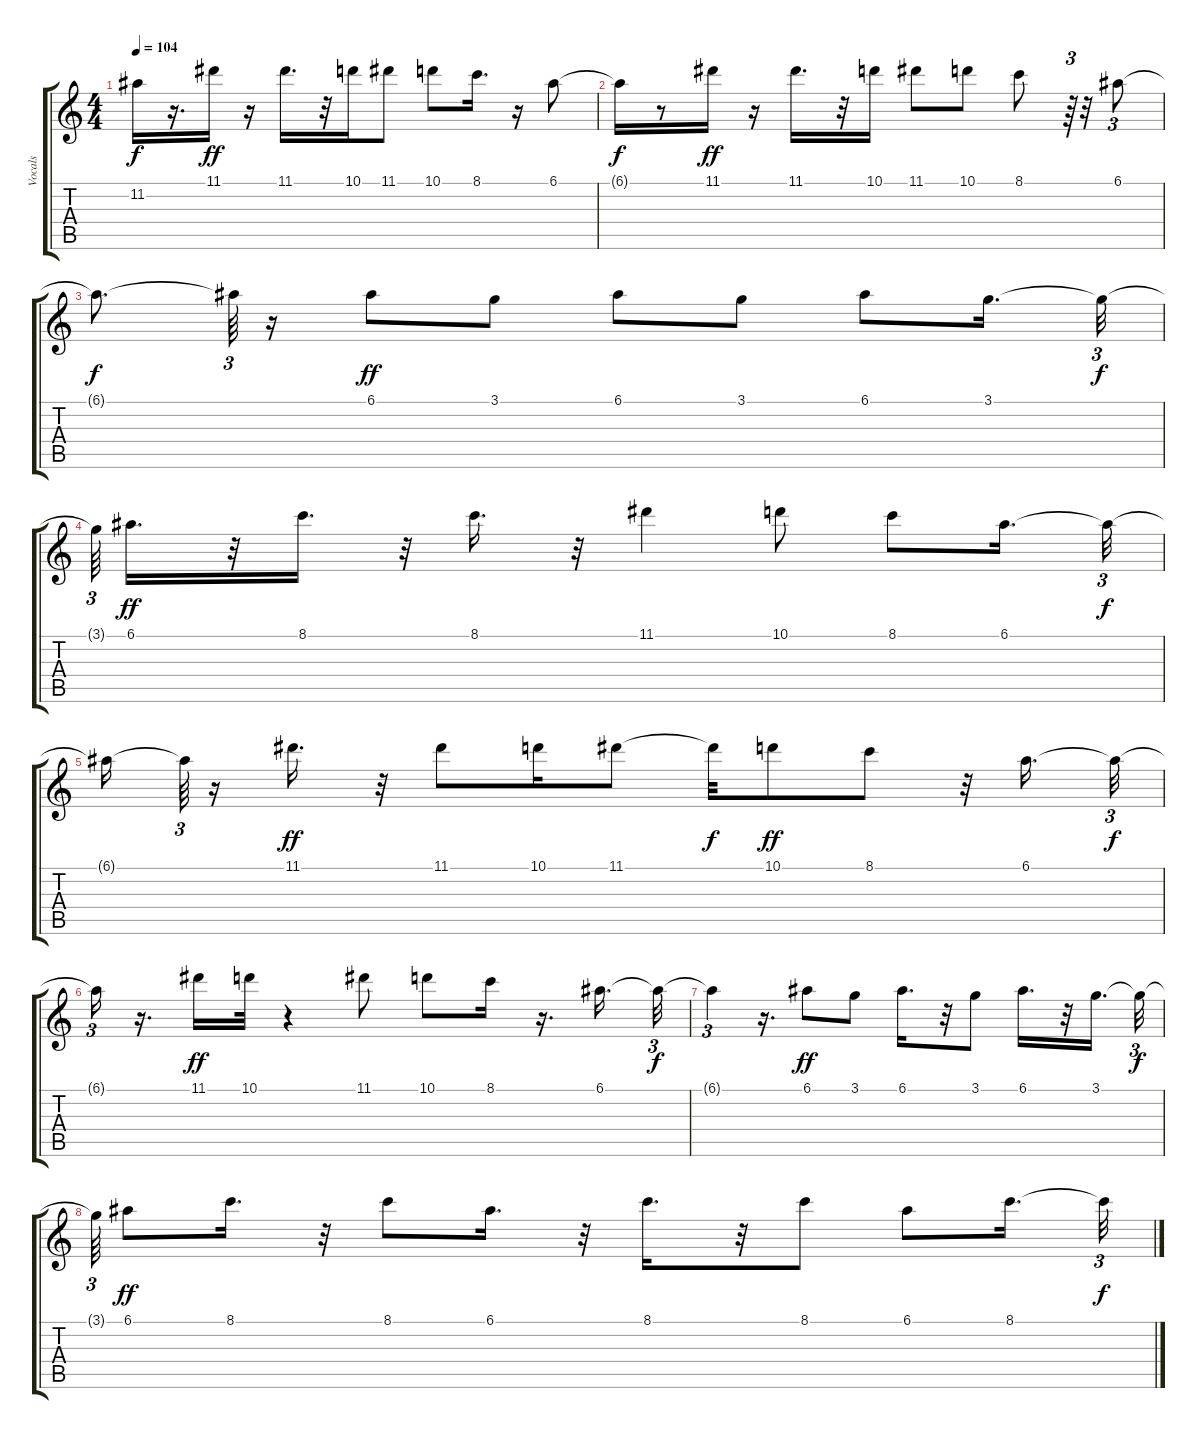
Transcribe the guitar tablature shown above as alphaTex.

\track ("Vocals" "Vocals") {instrument acousticguitarnylon}
\staff {score tabs}
\tuning (E4 B3 G3 D3 A2 E2) {hide}
\ts (4 4)
\tempo 104
\clef g2
\ks c
11.2{t}.16{dy f} r.16{d} 11.1.16{dy ff} r.16 11.1.16{d} r.32 10.1.16 11.1.8 10.1.8 8.1.16{d} r.16 6.1.8 |
6.1{t}.16{dy f} r.8 11.1.16{dy ff} r.16 11.1.16{d} r.32 10.1.16 11.1.8 10.1.8 8.1.8 r.64{tu (3 2)} r.32 6.1.8{tu (3 2)} |
6.1{t}.8{d dy f} 6.1{t}.64{tu (3 2)} r.16 6.1.8{dy ff} 3.1.8 6.1.8 3.1.8 6.1.8 3.1.16{d} 3.1{t}.32{tu (3 2) dy f} |
3.1{t}.64{tu (3 2)} 6.1.16{d dy ff} r.32 8.1.16{d} r.32 8.1.16{d} r.32 11.1.4 10.1.8 8.1.8 6.1.16{d} 6.1{t}.32{tu (3 2) dy f} |
6.1{t}.16 6.1{t}.64{tu (3 2)} r.16 11.1.16{d dy ff} r.32 11.1.8 10.1.16 11.1.8 11.1{t}.32{dy f} 10.1.8{dy ff} 8.1.8 r.32 6.1.16{d} 6.1{t}.32{tu (3 2) dy f} |
6.1{t}.16{tu (3 2)} r.16{d} 11.1.16{dy ff} 10.1.32 r.4 11.1.8 10.1.8 8.1.16 r.16{d} 6.1.16{d} 6.1{t}.32{tu (3 2) dy f} |
6.1{t}.4{tu (3 2)} r.16{d} 6.1.8{dy ff} 3.1.8 6.1.16{d} r.32 3.1.8 6.1.16{d} r.32 3.1.16{d} 3.1{t}.32{tu (3 2) dy f} |
3.1{t}.64{tu (3 2)} 6.1.8{dy ff} 8.1.16{d} r.32 8.1.8 6.1.16{d} r.32 8.1.16{d} r.32 8.1.8 6.1.8 8.1.16{d} 8.1{t}.32{tu (3 2) dy f}
